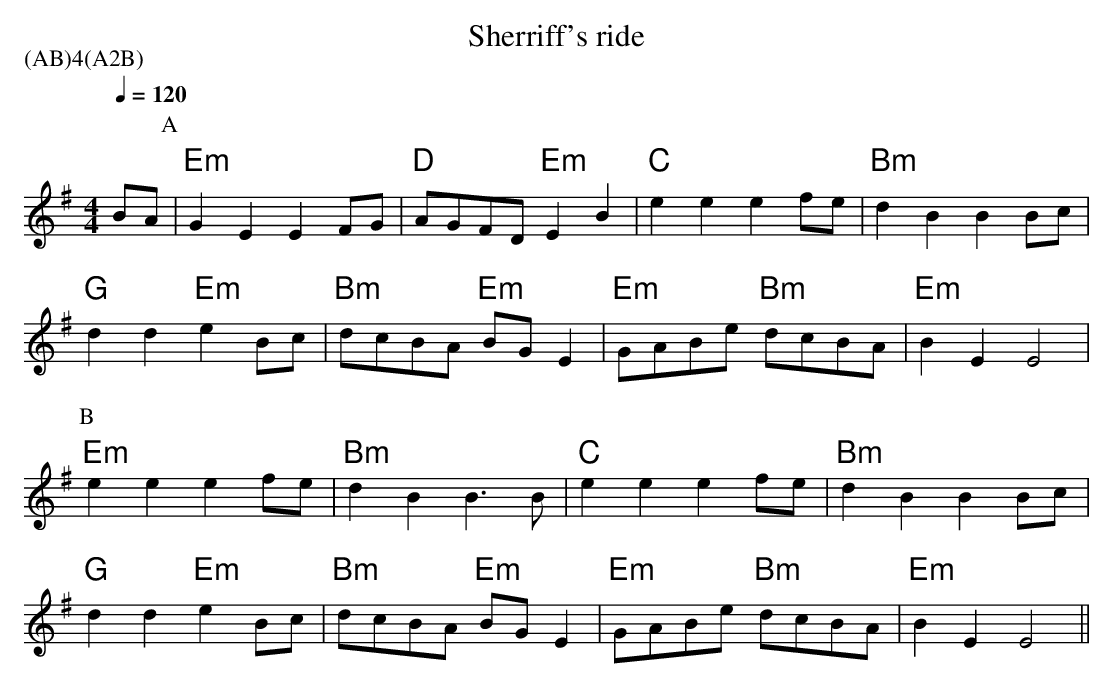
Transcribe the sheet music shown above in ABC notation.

X:1
T:Sherriff's ride
P:(AB)4(A2B)
M:4/4
L:1/4
Q:1/4=120
K:G
B/A/ \
[P:A]| "Em" G E E F/G/ | "D" A/G/F/D/ "Em" E B | \
"C" e e e f/e/ |  "Bm" d B B B/c/ |
"G" d d "Em" e B/c/ | "Bm" d/c/B/A/ "Em" B/G/ E | \
"Em" G/A/B/e/ "Bm" d/c/B/A/ |  "Em" B E E2 |
P:B
"Em" e e e f/e/ | "Bm" d B B>B | \
 "C" e e e f/e/ | "Bm" d B B B/c/ |
 "G" d d "Em" e B/c/ | "Bm" d/c/B/A/ "Em"  B/G/ E | \
 "Em" G/A/B/e/ "Bm" d/c/B/A/  | "Em" B E E2 ||
